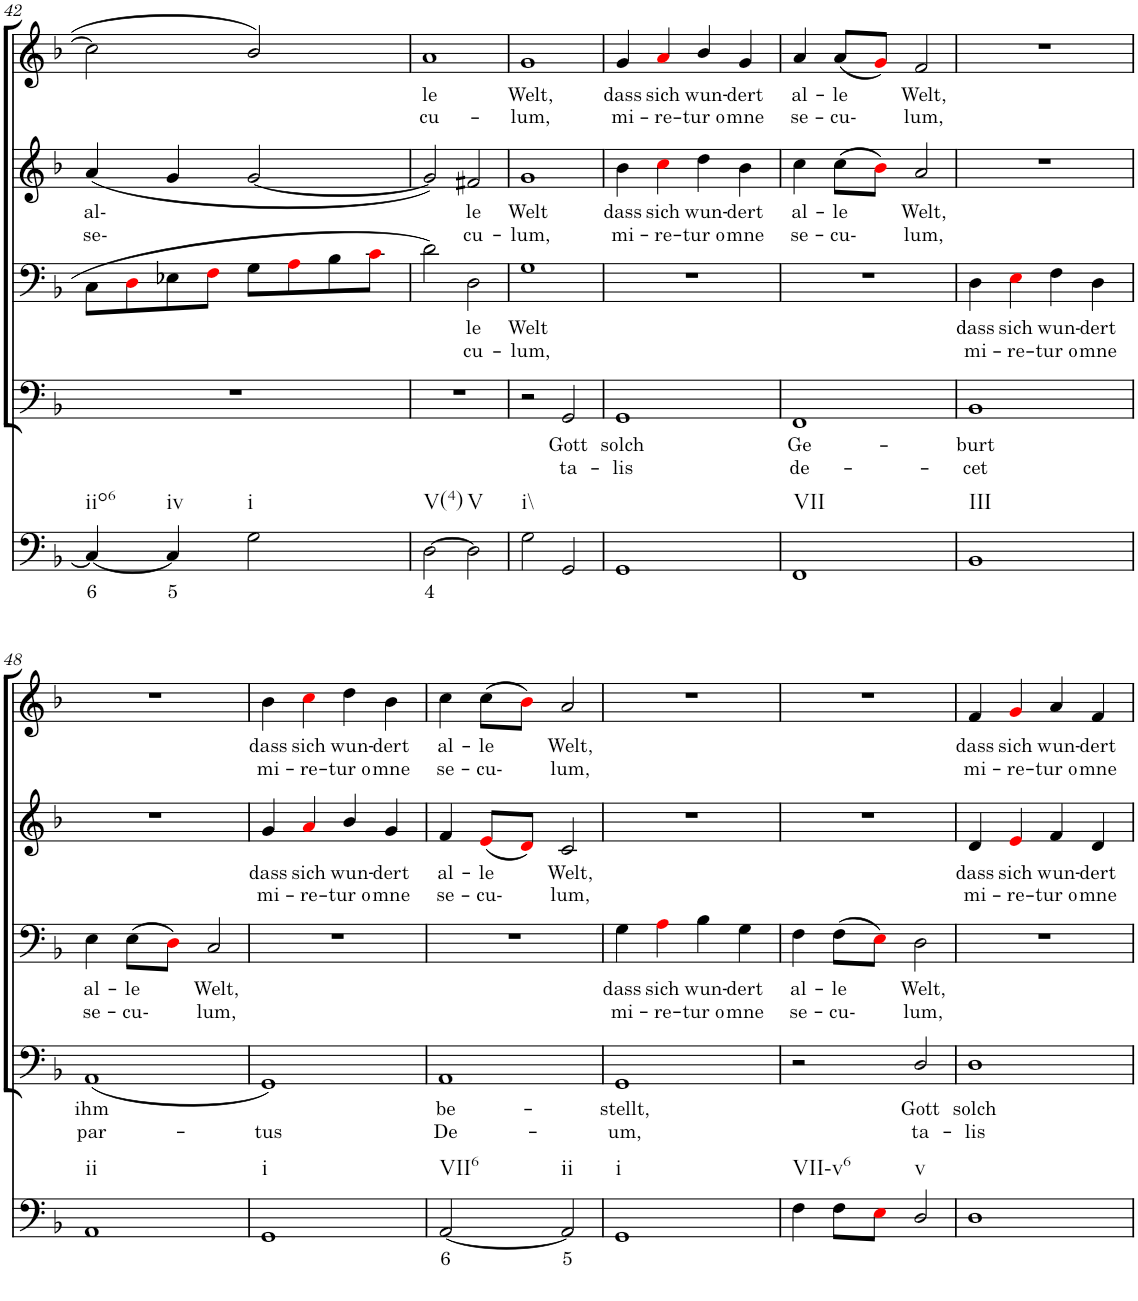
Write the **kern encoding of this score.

**kern	**text	**kern	**text	**text	**kern	**text	**text	**kern	**text	**text	**kern	**text	**text
*part5	*part5	*part4	*part4	*part4	*part3	*part3	*part3	*part2	*part2	*part2	*part1	*part1	*part1
*staff5	*staff5	*staff4	*staff4	*staff4	*staff3	*staff3	*staff3	*staff2	*staff2	*staff2	*staff1	*staff1	*staff1
*I"Continuo	*	*I"Bass II	*	*	*I"Bass I	*	*	*I"Soprano II	*	*	*I"Soprano I	*	*
!!LO:PB:g=z
*clefF4	*	*clefF4	*	*	*clefF4	*	*	*clefG2	*	*	*clefG2	*	*
*k[b-]	*	*k[b-]	*	*	*k[b-]	*	*	*k[b-]	*	*	*k[b-]	*	*
*M4/4	*	*M4/4	*	*	*M4/4	*	*	*M4/4	*	*	*M4/4	*	*
=42	=42	=42	=42	=42	=42	=42	=42	=42	=42	=42	=42	=42	=42
!LO:TX:b:t=iio6	!	!	!	!	!	!	!	!	!	!	!	!	!
!	!LO:LY:b	!	!	!	!	!	!	!	!LO:LY:b	!LO:LY:b	!	!	!
4C/_	6	1r	.	.	8C\L	.	.	(4a/	al-	se-	2cc\]	.	.
.	.	.	.	.	8Di\	.	.	.	.	.	.	.	.
!LO:TX:b:t=iv	!	!	!	!	!	!	!	!	!	!	!	!	!
!	!LO:LY:b	!	!	!	!	!	!	!	!	!	!	!	!
4C/]	5	.	.	.	8E-X\	.	.	4g/	.	.	.	.	.
.	.	.	.	.	8Fi\J	.	.	.	.	.	.	.	.
!LO:TX:b:t=i	!	!	!	!	!	!	!	!	!	!	!	!	!
2G\	.	.	.	.	8G\L	.	.	[2g/	.	.	2b-/	.	.
.	.	.	.	.	8Ai\	.	.	.	.	.	.	.	.
.	.	.	.	.	8B-\	.	.	.	.	.	.	.	.
.	.	.	.	.	8ci\J	.	.	.	.	.	.	.	.
=43	=43	=43	=43	=43	=43	=43	=43	=43	=43	=43	=43	=43	=43
!LO:TX:b:t=V(4)	!	!	!	!	!	!	!	!	!	!	!	!	!
!	!LO:LY:b	!	!	!	!	!	!	!	!	!	!	!LO:LY:b	!LO:LY:b
[2D\	4	1r	.	.	2d\	.	.	2g/])	.	.	1a	le	cu-
!LO:TX:b:t=V	!	!	!	!	!	!	!	!	!	!	!	!	!
!	!	!	!	!	!	!LO:LY:b	!LO:LY:b	!	!LO:LY:b	!LO:LY:b	!	!	!
2D\]	.	.	.	.	2D\	le	cu-	2f#X/	le	cu-	.	.	.
=44	=44	=44	=44	=44	=44	=44	=44	=44	=44	=44	=44	=44	=44
!LO:TX:b:t=i\\	!	!	!	!	!	!	!	!	!	!	!	!	!
!	!	!	!	!	!	!LO:LY:b	!LO:LY:b	!	!LO:LY:b	!LO:LY:b	!	!LO:LY:b	!LO:LY:b
2G\	.	2r	.	.	1G	Welt	lum,	1g	Welt	lum,	1g	Welt,	lum,
!	!	!	!LO:LY:b	!LO:LY:b	!	!	!	!	!	!	!	!	!
2GG/	.	2GG/	Gott	ta-	.	.	.	.	.	.	.	.	.
=45	=45	=45	=45	=45	=45	=45	=45	=45	=45	=45	=45	=45	=45
!	!	!	!LO:LY:b	!LO:LY:b	!	!	!	!	!LO:LY:b	!LO:LY:b	!	!LO:LY:b	!LO:LY:b
1GG	.	1GG	solch	lis	1r	.	.	4b-\	dass	mi-	4g/	dass	mi-
!	!	!	!	!	!	!	!	!	!LO:LY:b	!LO:LY:b	!	!LO:LY:b	!LO:LY:b
.	.	.	.	.	.	.	.	4cci\	sich	re-	4ai/	sich	re-
!	!	!	!	!	!	!	!	!	!LO:LY:b	!LO:LY:b	!	!LO:LY:b	!LO:LY:b
.	.	.	.	.	.	.	.	4dd\	wun-	tur o-	4b-/	wun-	tur o-
!	!	!	!	!	!	!	!	!	!LO:LY:b	!LO:LY:b	!	!LO:LY:b	!LO:LY:b
.	.	.	.	.	.	.	.	4b-\	dert	mne	4g/	dert	mne
=46	=46	=46	=46	=46	=46	=46	=46	=46	=46	=46	=46	=46	=46
!LO:TX:b:t=VII	!	!	!	!	!	!	!	!	!	!	!	!	!
!	!	!	!LO:LY:b	!LO:LY:b	!	!	!	!	!LO:LY:b	!LO:LY:b	!	!LO:LY:b	!LO:LY:b
1FF	.	1FF	Ge-	de-	1r	.	.	4cc\	al-	se-	4a/	al-	se-
!	!	!	!	!	!	!	!	!	!LO:LY:b	!LO:LY:b	!	!LO:LY:b	!LO:LY:b
.	.	.	.	.	.	.	.	(8cc\L	le	cu-	(8a/L	le	cu-
.	.	.	.	.	.	.	.	8b-i\J)	.	.	8gi/J)	.	.
!	!	!	!	!	!	!	!	!	!LO:LY:b	!LO:LY:b	!	!LO:LY:b	!LO:LY:b
.	.	.	.	.	.	.	.	2a/	Welt,	lum,	2f/	Welt,	lum,
=47	=47	=47	=47	=47	=47	=47	=47	=47	=47	=47	=47	=47	=47
!LO:TX:b:t=III	!	!	!	!	!	!	!	!	!	!	!	!	!
!	!	!	!LO:LY:b	!LO:LY:b	!	!LO:LY:b	!LO:LY:b	!	!	!	!	!	!
1BB-	.	1BB-	burt	cet	4D\	dass	mi-	1r	.	.	1r	.	.
!	!	!	!	!	!	!LO:LY:b	!LO:LY:b	!	!	!	!	!	!
.	.	.	.	.	4Ei\	sich	re-	.	.	.	.	.	.
!	!	!	!	!	!	!LO:LY:b	!LO:LY:b	!	!	!	!	!	!
.	.	.	.	.	4F\	wun-	tur o-	.	.	.	.	.	.
!	!	!	!	!	!	!LO:LY:b	!LO:LY:b	!	!	!	!	!	!
.	.	.	.	.	4D\	dert	mne	.	.	.	.	.	.
!!LO:LB:g=z
=48	=48	=48	=48	=48	=48	=48	=48	=48	=48	=48	=48	=48	=48
!LO:TX:b:t=ii	!	!	!	!	!	!	!	!	!	!	!	!	!
!	!	!	!LO:LY:b	!LO:LY:b	!	!LO:LY:b	!LO:LY:b	!	!	!	!	!	!
1AA	.	(1AA	ihm	par-	4E\	al-	se-	1r	.	.	1r	.	.
!	!	!	!	!	!	!LO:LY:b	!LO:LY:b	!	!	!	!	!	!
.	.	.	.	.	(8E\L	le	cu-	.	.	.	.	.	.
.	.	.	.	.	8Di\J)	.	.	.	.	.	.	.	.
!	!	!	!	!	!	!LO:LY:b	!LO:LY:b	!	!	!	!	!	!
.	.	.	.	.	2C/	Welt,	lum,	.	.	.	.	.	.
=49	=49	=49	=49	=49	=49	=49	=49	=49	=49	=49	=49	=49	=49
!LO:TX:b:t=i	!	!	!	!	!	!	!	!	!	!	!	!	!
!	!	!	!	!LO:LY:b	!	!	!	!	!LO:LY:b	!LO:LY:b	!	!LO:LY:b	!LO:LY:b
1GG	.	1GG)	.	tus	1r	.	.	4g/	dass	mi-	4b-\	dass	mi-
!	!	!	!	!	!	!	!	!	!LO:LY:b	!LO:LY:b	!	!LO:LY:b	!LO:LY:b
.	.	.	.	.	.	.	.	4ai/	sich	re-	4cci\	sich	re-
!	!	!	!	!	!	!	!	!	!LO:LY:b	!LO:LY:b	!	!LO:LY:b	!LO:LY:b
.	.	.	.	.	.	.	.	4b-/	wun-	tur o-	4dd\	wun-	tur o-
!	!	!	!	!	!	!	!	!	!LO:LY:b	!LO:LY:b	!	!LO:LY:b	!LO:LY:b
.	.	.	.	.	.	.	.	4g/	dert	mne	4b-\	dert	mne
=50	=50	=50	=50	=50	=50	=50	=50	=50	=50	=50	=50	=50	=50
!LO:TX:b:t=VII6	!	!	!	!	!	!	!	!	!	!	!	!	!
!	!LO:LY:b	!	!LO:LY:b	!LO:LY:b	!	!	!	!	!LO:LY:b	!LO:LY:b	!	!LO:LY:b	!LO:LY:b
[2AA/	6	1AA	be-	De-	1r	.	.	4f/	al-	se-	4cc\	al-	se-
!	!	!	!	!	!	!	!	!	!LO:LY:b	!LO:LY:b	!	!LO:LY:b	!LO:LY:b
.	.	.	.	.	.	.	.	(8ei/L	le	cu-	(8cc\L	le	cu-
.	.	.	.	.	.	.	.	8di/J)	.	.	8b-i\J)	.	.
!LO:TX:b:t=ii	!	!	!	!	!	!	!	!	!	!	!	!	!
!	!LO:LY:b	!	!	!	!	!	!	!	!LO:LY:b	!LO:LY:b	!	!LO:LY:b	!LO:LY:b
2AA/]	5	.	.	.	.	.	.	2c/	Welt,	lum,	2a/	Welt,	lum,
=51	=51	=51	=51	=51	=51	=51	=51	=51	=51	=51	=51	=51	=51
!LO:TX:b:t=i	!	!	!	!	!	!	!	!	!	!	!	!	!
!	!	!	!LO:LY:b	!LO:LY:b	!	!LO:LY:b	!LO:LY:b	!	!	!	!	!	!
1GG	.	1GG	stellt,	um,	4G\	dass	mi-	1r	.	.	1r	.	.
!	!	!	!	!	!	!LO:LY:b	!LO:LY:b	!	!	!	!	!	!
.	.	.	.	.	4Ai\	sich	re-	.	.	.	.	.	.
!	!	!	!	!	!	!LO:LY:b	!LO:LY:b	!	!	!	!	!	!
.	.	.	.	.	4B-\	wun-	tur o-	.	.	.	.	.	.
!	!	!	!	!	!	!LO:LY:b	!LO:LY:b	!	!	!	!	!	!
.	.	.	.	.	4G\	dert	mne	.	.	.	.	.	.
=52	=52	=52	=52	=52	=52	=52	=52	=52	=52	=52	=52	=52	=52
!LO:TX:b:t=VII-v6	!	!	!	!	!	!	!	!	!	!	!	!	!
!	!	!	!	!	!	!LO:LY:b	!LO:LY:b	!	!	!	!	!	!
4F\	.	2r	.	.	4F\	al-	se-	1r	.	.	1r	.	.
!	!	!	!	!	!	!LO:LY:b	!LO:LY:b	!	!	!	!	!	!
8F\L	.	.	.	.	(8F\L	le	cu-	.	.	.	.	.	.
8Ei\J	.	.	.	.	8Ei\J)	.	.	.	.	.	.	.	.
!LO:TX:b:t=v	!	!	!	!	!	!	!	!	!	!	!	!	!
!	!	!	!LO:LY:b	!LO:LY:b	!	!LO:LY:b	!LO:LY:b	!	!	!	!	!	!
2D/	.	2D/	Gott	ta-	2D\	Welt,	lum,	.	.	.	.	.	.
=53	=53	=53	=53	=53	=53	=53	=53	=53	=53	=53	=53	=53	=53
!	!	!	!LO:LY:b	!LO:LY:b	!	!	!	!	!LO:LY:b	!LO:LY:b	!	!LO:LY:b	!LO:LY:b
1D	.	1D	solch	lis	1r	.	.	4d/	dass	mi-	4f/	dass	mi-
!	!	!	!	!	!	!	!	!	!LO:LY:b	!LO:LY:b	!	!LO:LY:b	!LO:LY:b
.	.	.	.	.	.	.	.	4ei/	sich	re-	4gi/	sich	re-
!	!	!	!	!	!	!	!	!	!LO:LY:b	!LO:LY:b	!	!LO:LY:b	!LO:LY:b
.	.	.	.	.	.	.	.	4f/	wun-	tur o-	4a/	wun-	tur o-
!	!	!	!	!	!	!	!	!	!LO:LY:b	!LO:LY:b	!	!LO:LY:b	!LO:LY:b
.	.	.	.	.	.	.	.	4d/	dert	mne	4f/	dert	mne
=	=	=	=	=	=	=	=	=	=	=	=	=	=
*-	*-	*-	*-	*-	*-	*-	*-	*-	*-	*-	*-	*-	*-
